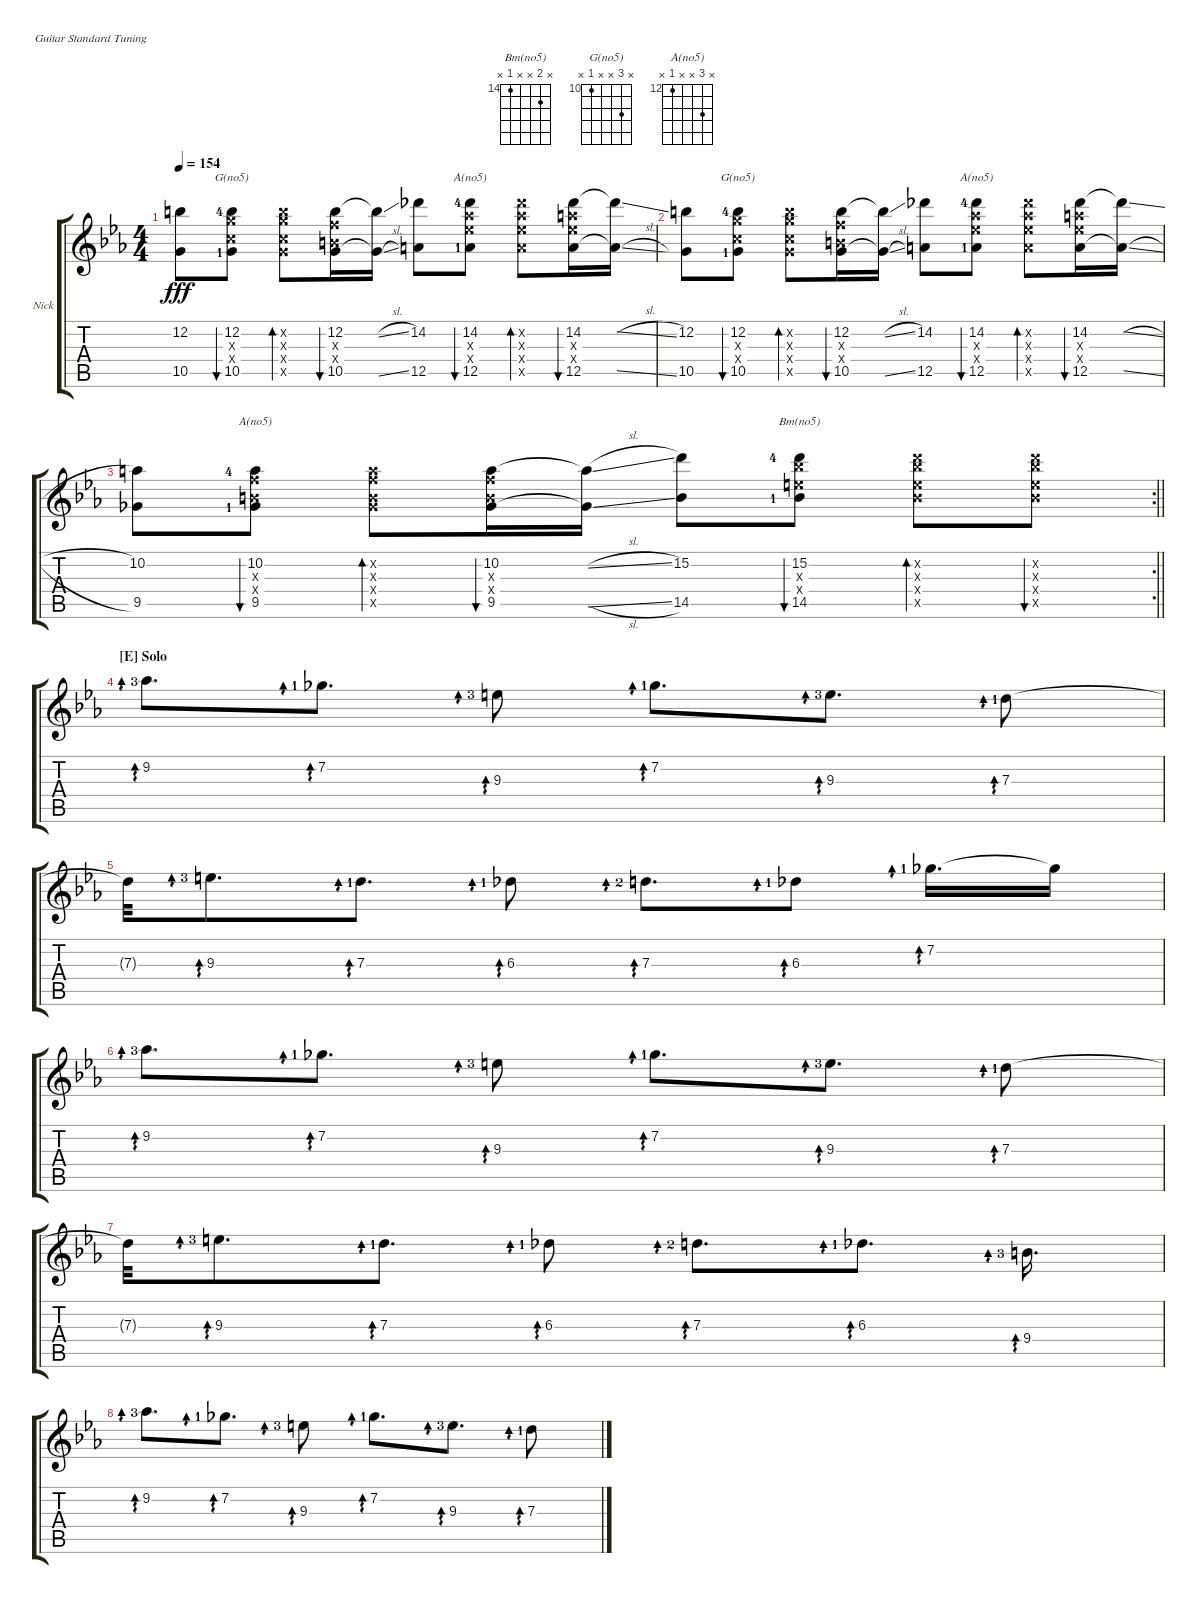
\defaultSystemsLayout 4
\bracketExtendMode groupsimilarinstruments
\firstSystemTrackNameOrientation horizontal
\otherSystemsTrackNameOrientation horizontal
\track ("Lead Guitar" "Nick") {instrument distortionguitar}
\staff {score tabs}
\tuning (E4 B3 G3 D3 A2 E2)
\chord ("Bm(no5)" x 15 x x 14 x) {firstfret 14}
\chord ("G(no5)" x 12 x x 10 x) {firstfret 10}
\chord ("A(no5)" x 14 x x 12 x) {firstfret 12}
\ts (4 4)
\tempo 154
\clef g2
\ks eb
(12.2 10.5).8{dy fff} (12.2{lf 5} 10.5{lf 2} 10.4{x} 12.3{x}).8{bu 65 ch "G(no5)"} (12.2{x} 10.5{x} 12.3{x} 10.4{x}).8{bd 53} (12.2 10.5 10.3{x} 9.4{x}).16{bu 34} (12.2{sl t} 10.5{sl t}).16 (14.2 12.5).8 (14.2{lf 5} 13.3{x} 13.4{x} 12.5{lf 2}).8{bu 41 ch "A(no5)"} (14.2{x} 13.3{x} 13.4{x} 12.5{x}).8{bd 48} (14.2 12.5 14.3{x} 13.4{x}).16{bu 49} (14.2{sl t} 12.5{sl t}).16 |
(12.2 10.5).8 (12.2{lf 5} 10.5{lf 2} 10.4{x} 12.3{x}).8{bu 48 ch "G(no5)"} (12.2{x} 10.5{x} 12.3{x} 10.4{x}).8{bd 42} (12.2 10.5 10.3{x} 9.4{x}).16{bu 35} (12.2{sl t} 10.5{sl t}).16 (14.2 12.5).8 (14.2{lf 5} 13.3{x} 13.4{x} 12.5{lf 2}).8{bu 51 ch "A(no5)"} (14.2{x} 13.3{x} 13.4{x} 12.5{x}).8{bd 44} (14.2 12.5 14.3{x} 13.4{x}).16{bu 44} (14.2{sl t} 12.5{sl t}).16 |
\rc 2
\barLineRight lightlight
(9.5 10.2).8 (9.5{lf 2} 10.2{lf 5} 10.3{x} 9.4{x}).8{bu 45 ch "A(no5)"} (9.5{x} 10.2{x} 10.3{x} 9.4{x}).8{bd 40} (9.5 10.2 10.3{x} 9.4{x}).16{bu 41} (9.5{sl t} 10.2{sl t}).16 (15.2 14.5).8 (15.2{lf 5} 14.5{lf 2} 14.4{x} 15.3{x}).8{bu 39 ch "Bm(no5)"} (15.2{x} 14.5{x} 14.4{x} 15.3{x}).8{bd 44} (15.2{x} 14.5{x} 14.4{x} 15.3{x}).8{bu 34} |
\section ("E" "Solo")
9.2{lf 4}.8{d ad 0} 7.2{lf 2}.8{d ad 0} 9.3{lf 4}.8{ad 0} 7.2{lf 2}.8{d ad 0} 9.3{lf 4}.8{d ad 0} 7.3{lf 2}.8{ad 0} |
7.3{t}.32 9.3{lf 4}.8{d ad 0} 7.3{lf 2}.8{d ad 0} 6.3{lf 2}.8{ad 0} 7.3{lf 3}.8{d ad 0} 6.3{lf 2}.8{ad 0} 7.2{lf 2}.16{d ad 0} 7.2{t}.16 |
9.2{lf 4}.8{d ad 0} 7.2{lf 2}.8{d ad 0} 9.3{lf 4}.8{ad 0} 7.2{lf 2}.8{d ad 0} 9.3{lf 4}.8{d ad 0} 7.3{lf 2}.8{ad 0} |
7.3{t}.32 9.3{lf 4}.8{d ad 0} 7.3{lf 2}.8{d ad 0} 6.3{lf 2}.8{ad 0} 7.3{lf 3}.8{d ad 0} 6.3{lf 2}.8{d ad 0} 9.4{lf 4}.16{d ad 0} |
9.2{lf 4}.8{d ad 0} 7.2{lf 2}.8{d ad 0} 9.3{lf 4}.8{ad 0} 7.2{lf 2}.8{d ad 0} 9.3{lf 4}.8{d ad 0} 7.3{lf 2}.8{ad 0}
